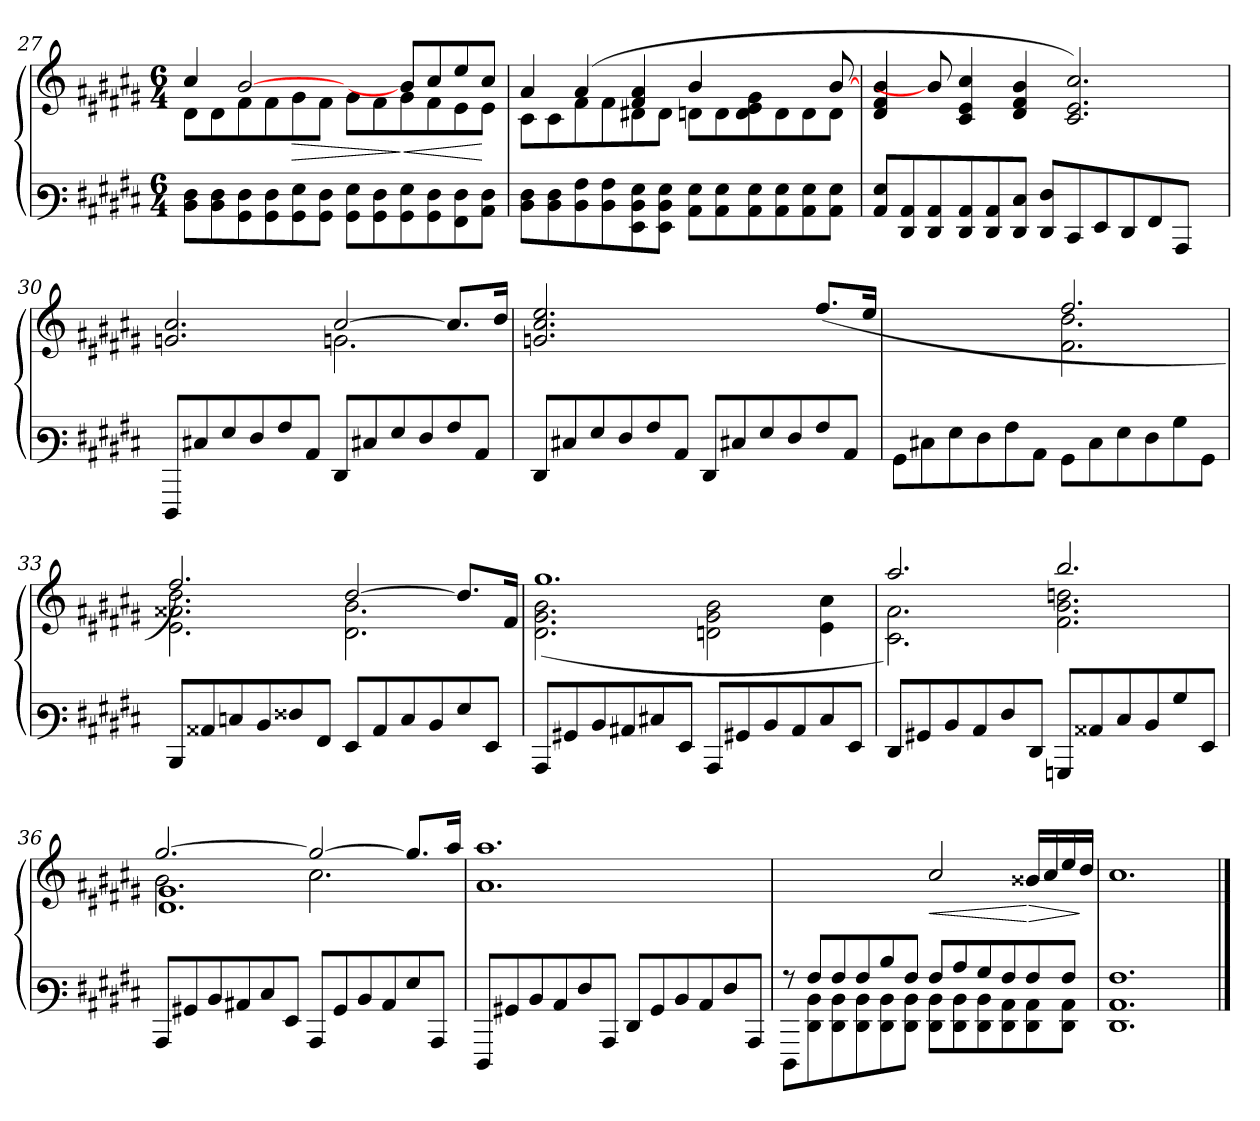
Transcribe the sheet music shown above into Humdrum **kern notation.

**kern	**kern	**dynam
*part1	*part1	*part1
*staff2	*staff1	*staff1/2
*clefF3	*clefG3	*
*k[f#c#g#d#a#e#]	*k[f#c#g#d#a#e#]	*
*M6/4	*M6/4	*
=27	=27	=27
*	*^	*
8D#\ 8F#\L	4a#/	8B\L	.
8D#\ 8F#\	.	8B\	.
8BB\ 8F#\	[>2g#/	8d#\	.
8BB\ 8F#\	.	8d#\	.
!	!	!	!LO:HP:b
8BB\ 8G#\	.	8e#\	>
8BB\ 8F#\J	.	8d#\J	.
8BB\ 8G#\L	4ryy	8e#\L	.
8BB\ 8F#\	.	8d#\	.
!	!	!	!LO:HP:n=1:b
8BB\ 8G#\	8g#/L]	8e#\	] <
8BB\ 8F#\	8a#/	8d#\	.
8AA#\ 8F#\	8cc#/	8c#\	.
8C#\ 8F#\J	8a#/J	8c#\J	[
=28	=28	=28	=28
8D#\ 8F#\L	4f#/	8A#\L	.
8D#\ 8F#\	.	8A#\	.
8D#\ 8A#\	(>4f#/	8d#\	.
8D#\ 8A#\	.	8d#\	.
8GG#\ 8D#\ 8G#\	4d#/ 4f#/	8B#X\	.
8GG#\ 8D#\ 8G#\J	.	8B#\J	.
8C#\ 8G#\L	4g#/	8Bn\L	.
8C#\ 8G#\	.	8B\	.
8C#\ 8G#\	4.ryy	8B\ 8c#\ 8e#\	.
8C#\ 8G#\	.	8B\	.
8C#\ 8G#\	.	8B\	.
8C#\ 8G#\J	[8g#/	8B\J	.
*	*v	*v	*
!!LO:LB:g=z
=29	=29	=29
8C#/ 8G#/L	4B/ 4d#/ 4g#/	.
8FF#/ 8C#/	.	.
8FF#/ 8C#/	8g#/]	.
8FF#/ 8C#/	4A#/ 4c#/ 4a#/	.
8FF#/ 8C#/	.	.
8FF#/ 8E#/J	4B/ 4d#/ 4g#/	.
8FF#/ 8F#/L	.	.
8EE#/	2.A#/ 2.c#/ 2.a#/)	.
8GG#/	.	.
8FF#/	.	.
8AA#/	.	.
8CC#/J	.	.
8ryy	.	.
=30	=30	=30
*	*^	*
8FFF#/L	(>2.en/ 2.a#/	2.ryy	.
8E#X/	.	.	.
8G#/	.	.	.
8F#/	.	.	.
8A#/	.	.	.
8C#/J	.	.	.
8FF#/L	[>2a#/	2.en\	.
8E#X/	.	.	.
8G#/	.	.	.
8F#/	.	.	.
8A#/	8.a#/L]	.	.
8C#/J	.	.	.
.	16b/Jk	.	.
*	*v	*v	*
=31	=31	=31
8FF#/L	2.en/ 2.a#/ 2.cc#/	.
8E#X/	.	.
8G#/	.	.
8F#/	.	.
8A#/	.	.
8C#/J	.	.
8FF#/L	2ryy	.
8E#X/	.	.
8G#/	.	.
8F#/	.	.
8A#/	(8.dd#/L	.
8C#/J	.	.
.	16cc#/Jk	.
=32	=32	=32
*	*^	*
8BB\L	2.ryy	2.ryy	.
8E#X\	.	.	.
8G#\	.	.	.
8F#\	.	.	.
8A#\	.	.	.
8C#\J	.	.	.
8BB\L	2.dd#/	2.d#\ 2.b\	.
8E#\	.	.	.
8G#\	.	.	.
8F#\	.	.	.
8B\	.	.	.
8BB\J	.	.	.
!!LO:LB:g=z	!!
=33	=33	=33	=33
8DD#/L	2.dd#/)	2.c#\ 2.f##X\ 2.b\	.
8C##X/	.	.	.
8En/	.	.	.
8D#/	.	.	.
8F##X/	.	.	.
8AA#/J	.	.	.
8GG#/L	[>2b/	2.B\ 2.g#\	.
8C##/	.	.	.
8E/	.	.	.
8D#/	.	.	.
8G#/	8.b/L]	.	.
8GG#/J	.	.	.
.	16d#/Jk	.	.
=34	=34	=34	=34
8CC#/L	1.ee#	(<2.B\ 2.e#\ 2.g#\	.
8BB#X/	.	.	.
8D#/	.	.	.
8C#X/	.	.	.
8E#X/	.	.	.
8GG#/J	.	.	.
8CC#/L	.	2Bn\ 2e#\ 2g#\	.
8BB#X/	.	.	.
8D#/	.	.	.
8C#/	.	.	.
8E#/	.	4c#\ 4a#\	.
8GG#/J	.	.	.
=35	=35	=35	=35
8FF#/L	2.ff#/	2.A#\ 2.f#\)	.
8BB#X/	.	.	.
8D#/	.	.	.
8C#/	.	.	.
8F#/	.	.	.
8FF#/J	.	.	.
8BBBn/L	2.gg#/	2.d#\ 2.g#\ 2.bn\	.
8C##X/	.	.	.
8E#/	.	.	.
8D#/	.	.	.
8B/	.	.	.
8GG#/J	.	.	.
!!LO:LB:g=z
=36	=36	=36	=36
*	*^	*^	*
8CC#/L	[>2.ee#/	2g#\	1.e#	1.B	.
8BB#X/	.	.	.	.	.
8D#/	.	.	.	.	.
8C#X/	.	.	.	.	.
8E#/	.	4ryy	.	.	.
8GG#/J	.	.	.	.	.
8CC#/L	2ee#/_	2.a#\	.	.	.
8BB#/	.	.	.	.	.
8D#/	.	.	.	.	.
8C#/	.	.	.	.	.
8G#/	8.ee#/L]	.	.	.	.
8CC#/J	.	.	.	.	.
.	16ff#/Jk	.	.	.	.
*	*	*v	*v	*v	*
=37	=37	=37	=37
8FFF#/L	1.ff#	1.f#	.
8BB#X/	.	.	.
8D#/	.	.	.
8C#/	.	.	.
8F#/	.	.	.
8CC#/J	.	.	.
8FF#/L	.	.	.
8BB#/	.	.	.
8D#/	.	.	.
8C#/	.	.	.
8F#/	.	.	.
8CC#/J	.	.	.
*	*v	*v	*
=38	=38	=38
*^	*	*
8rA	8FFF#\L	2.ryy	.
8A#/L	8FF#\ 8D#\	.	.
8A#/	8FF#\ 8D#\	.	.
8A#/	8FF#\ 8D#\	.	.
8d#/	8FF#\ 8D#\	.	.
8A#/J	8FF#\ 8D#\J	.	.
!	!	!	!LO:HP:b
8A#/L	8FF#\ 8D#\L	2a#/	<
8c#/	8FF#\ 8D#\	.	.
8B/	8FF#\ 8D#\	.	.
8A#/	8FF#\ 8C#\	.	.
!	!	!	!LO:HP:n=1:b
8A#/	8FF#\ 8C#\	16g##X/LL	[ >
.	.	16a#/	.
8A#/J	8FF#\ 8C#\J	16cc#/	.
.	.	16b/JJ	]
=39	=39	=39	=39
*	*^	*	*
1.A#	1.C#	1.FF#	1.a#	.
*v	*v	*v	*	*
==	==	==
*-	*-	*-
